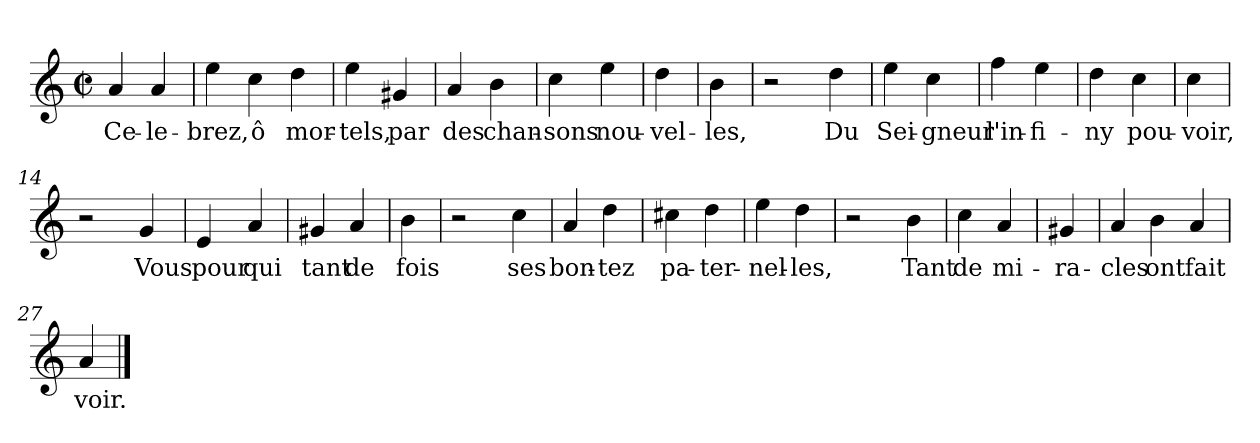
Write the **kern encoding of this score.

**kern	**text
*part1	*part1
*staff1	*staff1
*clefG2	*
*k[]	*
*C:	*
*M2/2	*
*met(c|)	*
=1	=1
4a	Ce-
4a	-le-
=2	=2
4ee	-brez,
4cc	ô
4dd	mor-
=4	=4
4ee	-tels,
4g#X	par
=5	=5
4a	des
4b	chan-
=6	=6
4cc	-sons
4ee	nou-
=7	=7
4dd	-vel-
=8	=8
4b	-les,
=9	=9
2r	.
4dd	Du
=10	=10
4ee	Sei-
4cc	-gneur
=11	=11
4ff	l'in-
4ee	-fi-
=12	=12
4dd	-ny
4cc	pou-
=13	=13
4cc	-voir,
=14	=14
2r	.
4g	Vous
=15	=15
4e	pour
4a	qui
=16	=16
4g#X	tant
4a	de
=17	=17
4b	fois
=18	=18
2r	.
4cc	ses
=19	=19
4a	bon-
4dd	-tez
=20	=20
4cc#X	pa-
4dd	-ter-
=21	=21
4ee	-nel-
4dd	-les,
=22	=22
2r	.
4b	Tant
=23	=23
4cc	de
4a	mi-
=24	=24
4g#X	-ra-
=25	=25
4a	-cles
4b	ont
4a	fait
=27	=27
4a	voir.
==	==
*-	*-
